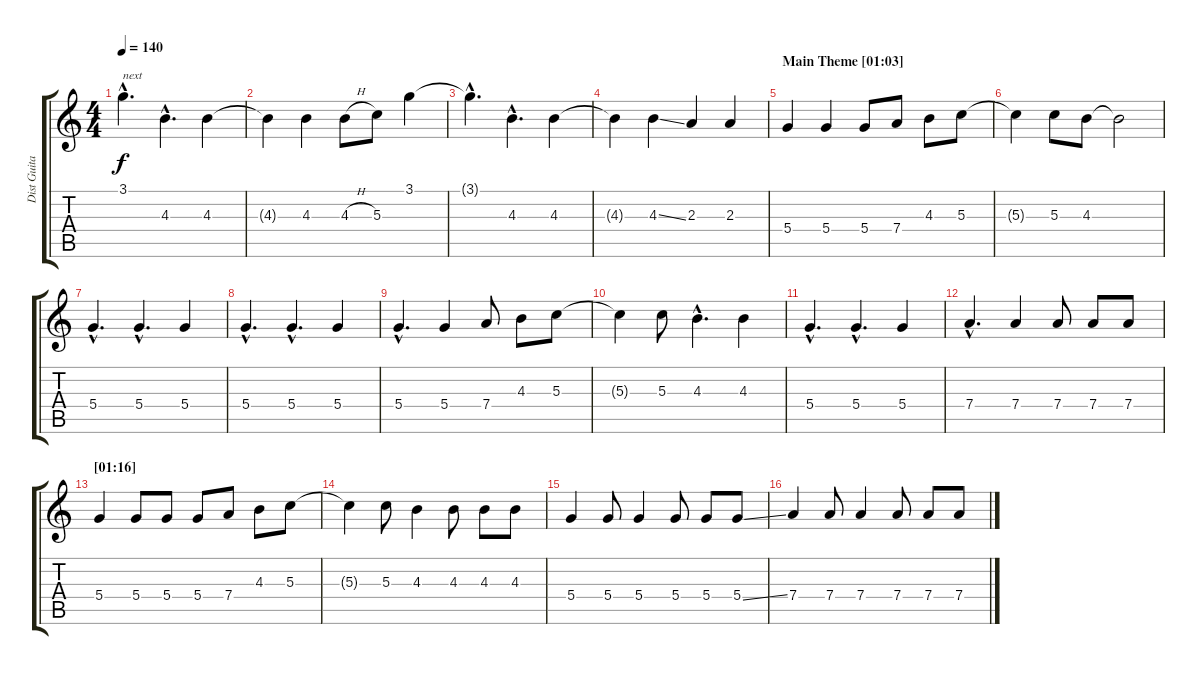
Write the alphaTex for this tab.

\track ("Dist Guitar (Right)" "Dist Guita") {instrument distortionguitar}
\staff {score tabs}
\tuning (E4 B3 G3 D3 A2 E2) {hide}
\ts (4 4)
\tempo 140
\clef g2
\ks c
3.1{hac t}.4{d txt "next" dy f} 4.3{hac}.4{d} 4.3.4 |
4.3{t}.4 4.3.4 4.3{h}.8 5.3.8 3.1.4 |
3.1{hac t}.4{d} 4.3{hac}.4{d} 4.3.4 |
4.3{t}.4 4.3{ss}.4 2.3.4 2.3.4 |
\section ("" "Main Theme [01:03]")
5.4.4 5.4.4 5.4.8 7.4.8 4.3.8 5.3.8 |
5.3{t}.4 5.3.8 4.3.8 4.3{t}.2 |
5.4{hac}.4{d} 5.4{hac}.4{d} 5.4.4 |
5.4{hac}.4{d} 5.4{hac}.4{d} 5.4.4 |
5.4{hac}.4{d} 5.4.4 7.4.8 4.3.8 5.3.8 |
5.3{t}.4 5.3.8 4.3{hac}.4{d} 4.3.4 |
5.4{hac}.4{d} 5.4{hac}.4{d} 5.4.4 |
7.4{hac}.4{d} 7.4.4 7.4.8 7.4.8 7.4.8 |
\section ("" "[01:16]")
5.4.4 5.4.8 5.4.8 5.4.8 7.4.8 4.3.8 5.3.8 |
5.3{t}.4 5.3.8 4.3.4 4.3.8 4.3.8 4.3.8 |
5.4.4 5.4.8 5.4.4 5.4.8 5.4.8 5.4{ss}.8 |
7.4.4 7.4.8 7.4.4 7.4.8 7.4.8 7.4.8
